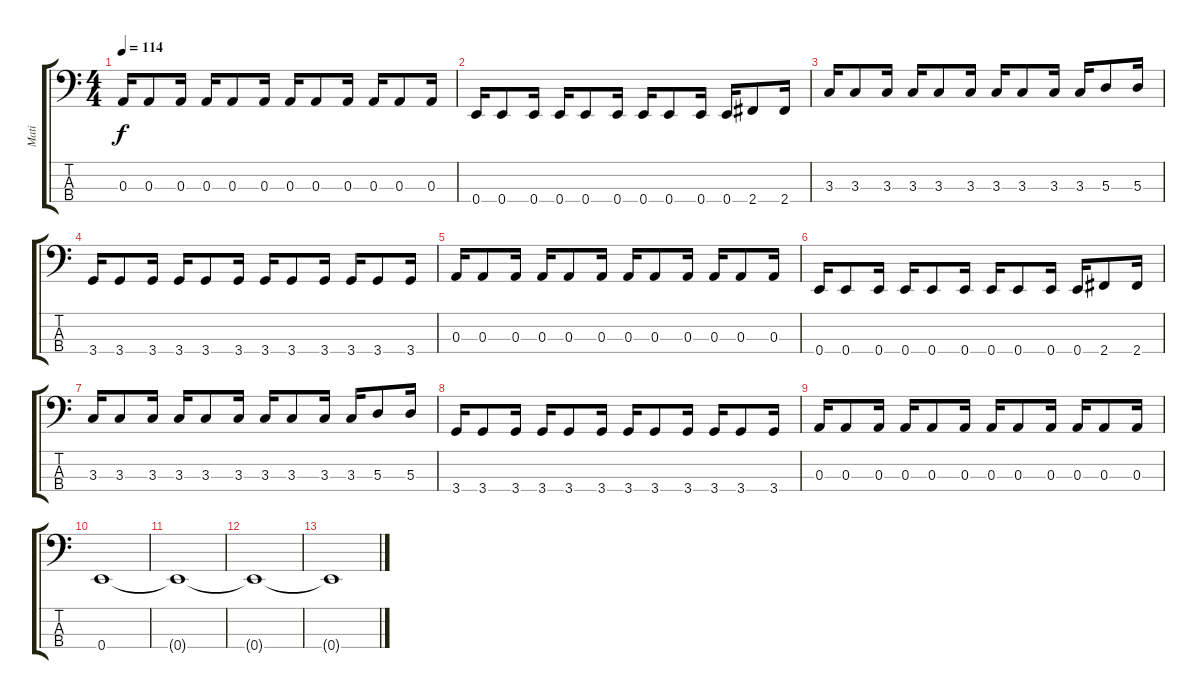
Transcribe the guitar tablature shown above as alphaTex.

\track ("Mati" "Mati") {instrument electricbasspick}
\staff {score tabs}
\tuning (G2 D2 A1 E1) {hide}
\ts (4 4)
\tempo 114
\clef f4
\ks c
0.3.16{dy f} 0.3.8 0.3.16 0.3.16 0.3.8 0.3.16 0.3.16 0.3.8 0.3.16 0.3.16 0.3.8 0.3.16 |
0.4.16 0.4.8 0.4.16 0.4.16 0.4.8 0.4.16 0.4.16 0.4.8 0.4.16 0.4.16 2.4.8 2.4.16 |
3.3.16 3.3.8 3.3.16 3.3.16 3.3.8 3.3.16 3.3.16 3.3.8 3.3.16 3.3.16 5.3.8 5.3.16 |
3.4.16 3.4.8 3.4.16 3.4.16 3.4.8 3.4.16 3.4.16 3.4.8 3.4.16 3.4.16 3.4.8 3.4.16 |
0.3.16 0.3.8 0.3.16 0.3.16 0.3.8 0.3.16 0.3.16 0.3.8 0.3.16 0.3.16 0.3.8 0.3.16 |
0.4.16 0.4.8 0.4.16 0.4.16 0.4.8 0.4.16 0.4.16 0.4.8 0.4.16 0.4.16 2.4.8 2.4.16 |
3.3.16 3.3.8 3.3.16 3.3.16 3.3.8 3.3.16 3.3.16 3.3.8 3.3.16 3.3.16 5.3.8 5.3.16 |
3.4.16 3.4.8 3.4.16 3.4.16 3.4.8 3.4.16 3.4.16 3.4.8 3.4.16 3.4.16 3.4.8 3.4.16 |
0.3.16 0.3.8 0.3.16 0.3.16 0.3.8 0.3.16 0.3.16 0.3.8 0.3.16 0.3.16 0.3.8 0.3.16 |
0.4.1{volume 0} |
0.4{t}.1 |
0.4{t}.1 |
0.4{t}.1
